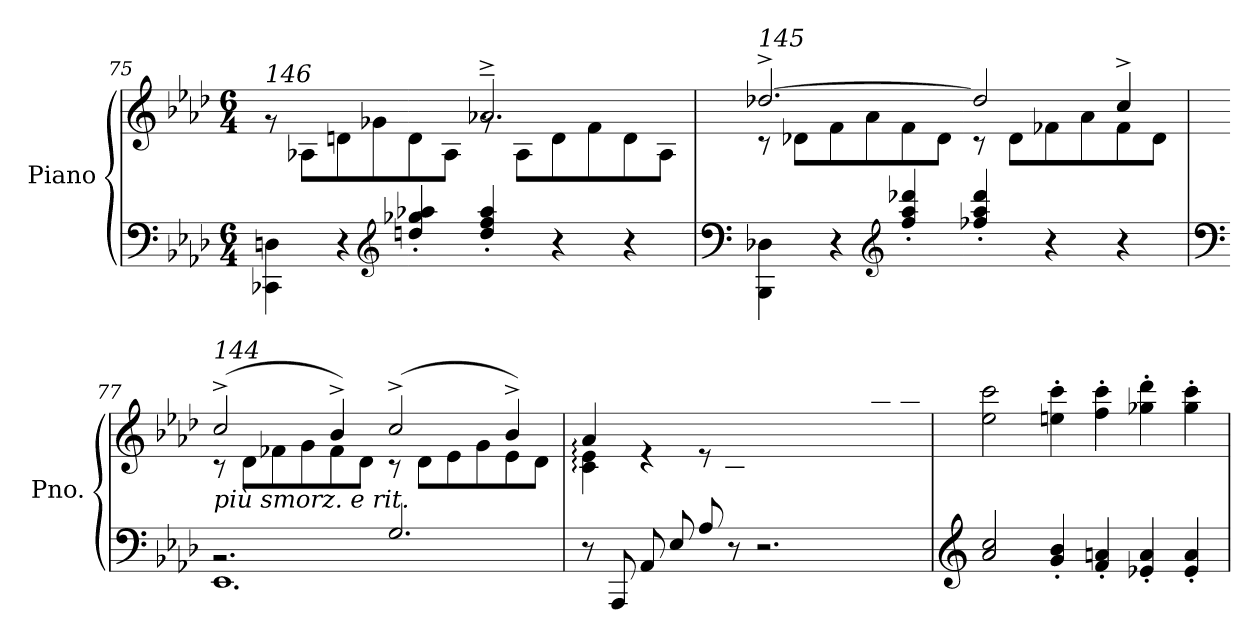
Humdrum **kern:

**kern	**kern
*part1	*part1
*staff2	*staff1
*I"Piano	*
*I'Pno.	*
*clefF4	*clefG2
*k[b-e-a-d-]	*k[b-e-a-d-]
*M6/4	*M6/4
=75	=75
*	*^
!	!LO:TX:a:i:t=146	!
4CC-X\ 4Dn\	2.ryy	8rg
.	.	8A-X\L
4r	.	8dn\
.	.	8g-X\
*clefG2	*	*
4ddn/' 4gg-X/' 4aa-X/'	.	8d\
.	.	8A-\J
4dd/' 4ff/' 4aa-/'	2.a-X~^/	8rg
.	.	8A-\L
4r	.	8d\
.	.	8f\
4r	.	8d\
.	.	8A-\J
=76	=76	=76
*clefF4	*	*
!	!LO:TX:a:i:t=145	!
4BBB-\ 4D-X\	[2.dd-X^/	8r
.	.	8d-X\L
4r	.	8f\
.	.	8a-\
*clefG2	*	*
4ff/' 4aa-/' 4ddd-X/'	.	8f\
.	.	8d-\J
4ff-X/' 4aa-/' 4ddd-/'	2dd-/]	8r
.	.	8d-\L
4r	.	8f-X\
.	.	8a-\
4r	4cc^/	8f-\
.	.	8d-\J
!!LO:LB:g=z	!!
=77	=77	=77
*clefF4	*	*
*^	*	*
!	!	!LO:TX:b:i:t=più smorz. e rit.	!
!	!	!LO:TX:a:i:t=144	!
2.rBB	1.EE-	(>2cc^/	8r
.	.	.	8d-\L
.	.	.	8f-X\
.	.	.	8g\
.	.	4b-^/)	8f-\
.	.	.	8d-\J
2.G/	.	(>2cc^/	8r
.	.	.	8d-\L
.	.	.	8e-\
.	.	.	8g\
.	.	4b-^/)	8e-\
.	.	.	8d-\J
=78	=78	=78	=78
*	*	*	*^
8ryy	8r	4a-/	4c\: 4e-\:	8cyy: 8e-yy: 8a-yy:
(>8AAA-/L	2ryy	.	.	2ryy
8AA-/	.	4re	1ryy	.
8E-/	.	.	.	.
8A-/	.	8re	.	.
2..ryy	8r	8ryy	.	8c\
.	2.r	4ryy	.	8e-\
.	.	.	.	8a-\
.	.	2ryy	.	8cc\
.	.	.	.	8ee-\
.	.	.	4ryy	8aa-\
.	.	.	.	8bb-\J)
*v	*v	*	*	*
*	*v	*v	*v
=79	=79
*clefG2	*
*	*^
*	*	*^
!	!LO:TX:a:i:t=140	!	!
*	*v	*v	*v
2a-/ 2cc/	2ee-\ 2ccc\
4g/' 4b-/'	4een\' 4ccc\'
4f/' 4an/'	4ff\' 4ccc\'
4e-X/' 4a/'	4gg-X\' 4ddd-\'
4e-/' 4a/'	4gg-\' 4ccc\'
=	=
*-	*-
